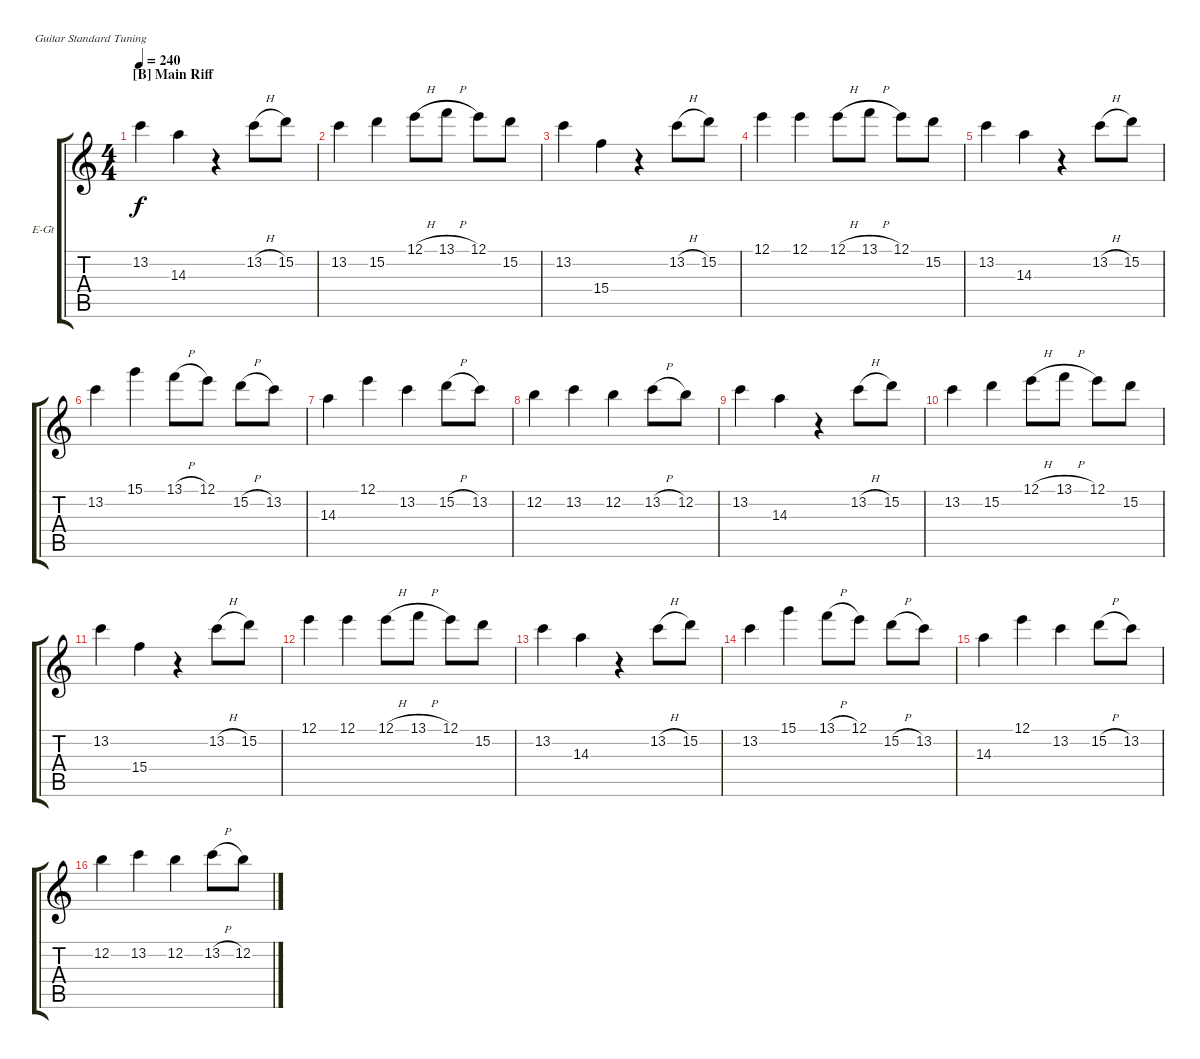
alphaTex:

\defaultSystemsLayout 4
\bracketExtendMode groupsimilarinstruments
\firstSystemTrackNameOrientation horizontal
\otherSystemsTrackNameOrientation horizontal
\track ("Lead" "E-Gt") {instrument distortionguitar}
\staff {score tabs}
\tuning (E4 B3 G3 D3 A2 E2)
\ts (4 4)
\section ("B" "Main Riff")
\tempo 240
\clef g2
\scale
0.333333
\ks c
13.2.4{dy f} 14.3.4 r.4 13.2{h}.8 15.2.8 |
\scale
0.333333 13.2.4 15.2.4 12.1{h}.8 13.1{h}.8 12.1.8 15.2.8 |
\scale
0.333333 13.2.4 15.4.4 r.4 13.2{h}.8 15.2.8 |
\scale
0.333333 12.1.4 12.1.4 12.1{h}.8 13.1{h}.8 12.1.8 15.2.8 |
\scale
0.333333 13.2.4 14.3.4 r.4 13.2{h}.8 15.2.8 |
13.2.4 15.1.4 13.1{h}.8 12.1.8 15.2{h}.8 13.2.8 |
14.3.4 12.1.4 13.2.4 15.2{h}.8 13.2.8 |
12.2.4 13.2.4 12.2.4 13.2{h}.8 12.2.8 |
13.2.4 14.3.4 r.4 13.2{h}.8 15.2.8 |
13.2.4 15.2.4 12.1{h}.8 13.1{h}.8 12.1.8 15.2.8 |
13.2.4 15.4.4 r.4 13.2{h}.8 15.2.8 |
12.1.4 12.1.4 12.1{h}.8 13.1{h}.8 12.1.8 15.2.8 |
13.2.4 14.3.4 r.4 13.2{h}.8 15.2.8 |
13.2.4 15.1.4 13.1{h}.8 12.1.8 15.2{h}.8 13.2.8 |
14.3.4 12.1.4 13.2.4 15.2{h}.8 13.2.8 |
12.2.4 13.2.4 12.2.4 13.2{h}.8 12.2.8
